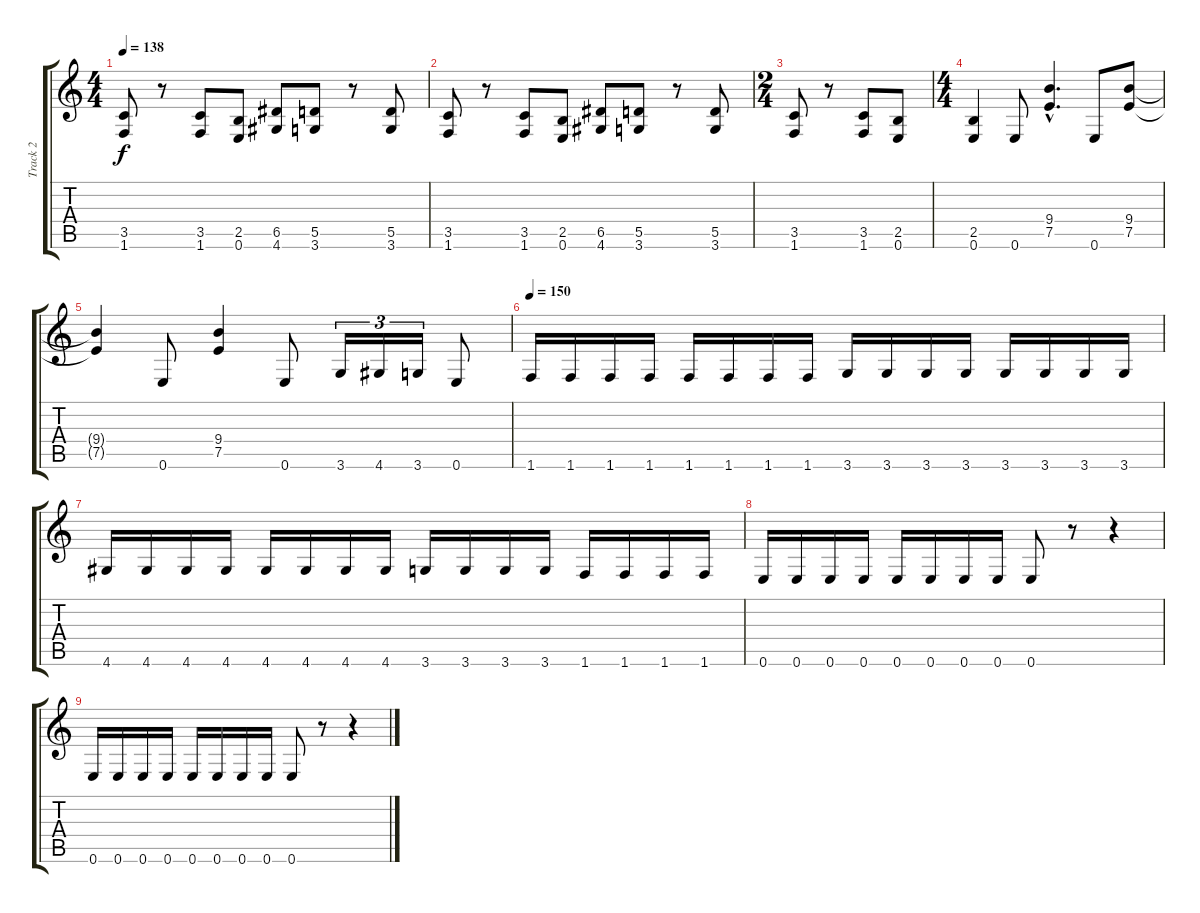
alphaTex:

\track ("Track 2" "Track 2") {instrument distortionguitar}
\staff {score tabs}
\tuning (E4 B3 G3 D3 A2 E2) {hide}
\ts (4 4)
\tempo 138
\clef g2
\ks c
(3.5 1.6).8{dy f} r.8 (3.5 1.6).8 (2.5 0.6).8 (6.5 4.6).8 (5.5 3.6).8 r.8 (5.5 3.6).8 |
(3.5 1.6).8 r.8 (3.5 1.6).8 (2.5 0.6).8 (6.5 4.6).8 (5.5 3.6).8 r.8 (5.5 3.6).8 |
\ts (2 4)
(3.5 1.6).8 r.8 (3.5 1.6).8 (2.5 0.6).8 |
\ts (4 4)
(2.5 0.6).4 0.6.8 (9.4{hac} 7.5{hac}).4{d} 0.6.8 (9.4 7.5).8 |
(9.4{t} 7.5{t}).4 0.6.8 (9.4 7.5).4 0.6.8 3.6.16{tu (3 2)} 4.6.16{tu (3 2)} 3.6.16{tu (3 2)} 0.6.8 |
\tempo 150
1.6.16 1.6.16 1.6.16 1.6.16 1.6.16 1.6.16 1.6.16 1.6.16 3.6.16 3.6.16 3.6.16 3.6.16 3.6.16 3.6.16 3.6.16 3.6.16 |
4.6.16 4.6.16 4.6.16 4.6.16 4.6.16 4.6.16 4.6.16 4.6.16 3.6.16 3.6.16 3.6.16 3.6.16 1.6.16 1.6.16 1.6.16 1.6.16 |
0.6.16 0.6.16 0.6.16 0.6.16 0.6.16 0.6.16 0.6.16 0.6.16 0.6.8 r.8 r.4 |
0.6.16 0.6.16 0.6.16 0.6.16 0.6.16 0.6.16 0.6.16 0.6.16 0.6.8 r.8 r.4
